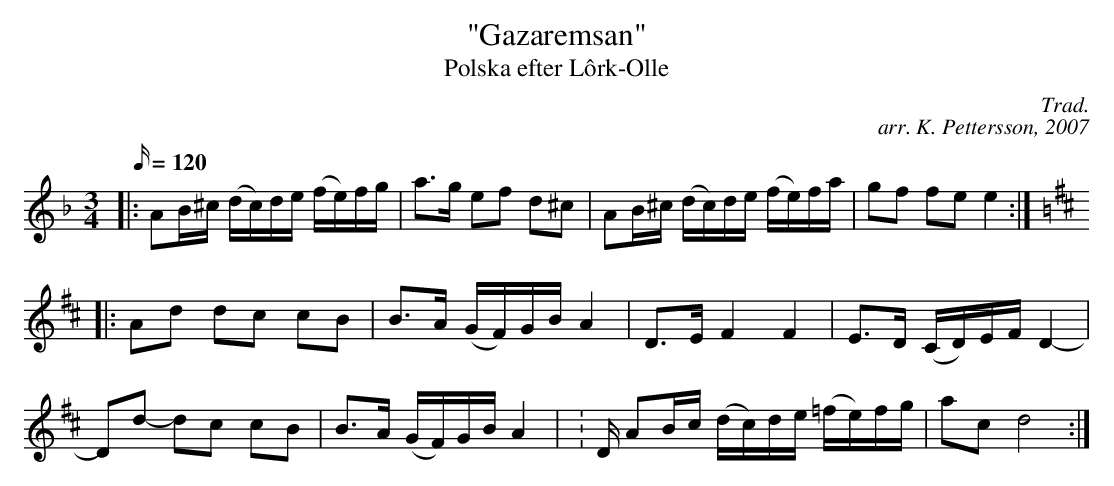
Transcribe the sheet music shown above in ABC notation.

X:1
T: "Gazaremsan"
T: Polska efter Lôrk-Olle
C: Trad.
C: arr. K. Pettersson, 2007
M: 3/4
L: 1/16
Q: 120
K: Dm
V: 1
|: A2B^c (dc)de (fe)fg | a3g e2f2 d2^c2 | A2B^c (dc)de (fe)fa | g2f2 f2e2 e4 :|
K: D
|: A2d2 d2c2 c2B2 | B3A (GF)GB A4 | D3E F4 F4 | E3D (CD)EF D4- |
D2d2- d2c2 c2B2 | B3A (GF)GB A4 |K:Dm A2Bc (dc)de (=fe)fg | a2c2 d8 :|
